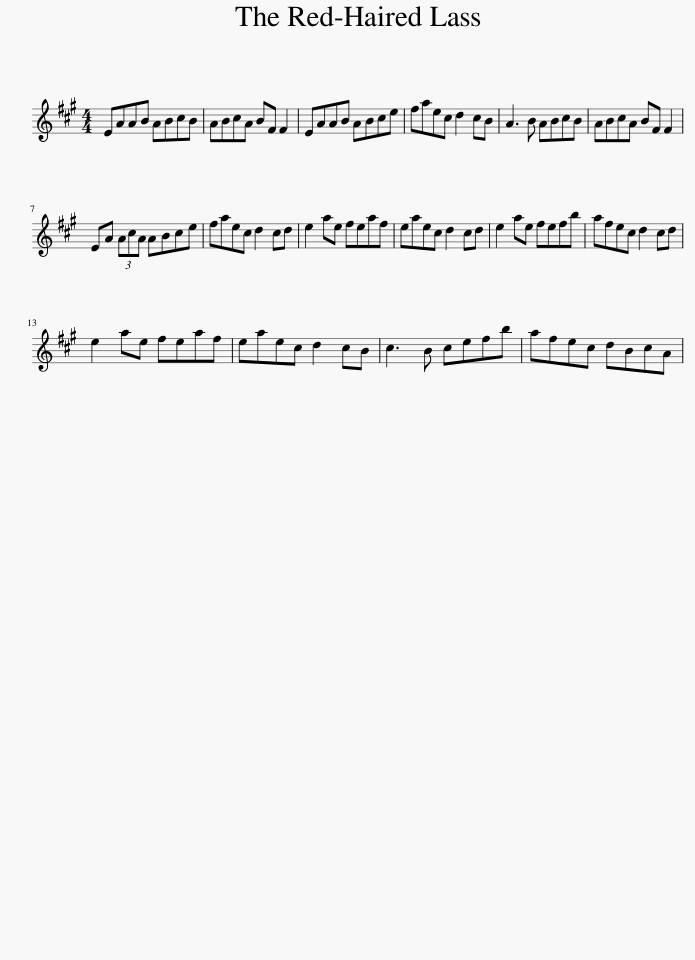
X:1
L:1/8
M:4/4
I:linebreak $
K:A
V:1 treble
V:1
 EAAB ABcB | ABcA BF F2 | EAAB ABce | faec d2 cB | A3 B ABcB | %5
 ABcA BF F2 |$ EA (3AcA ABce | faec d2 cd | e2 ae feaf | eaec d2 cd | %10
 e2 ae fefb | afec d2 cd |$ e2 ae feaf | eaec d2 cB | c3 B cefb | %15
 afec dBcA | %16
